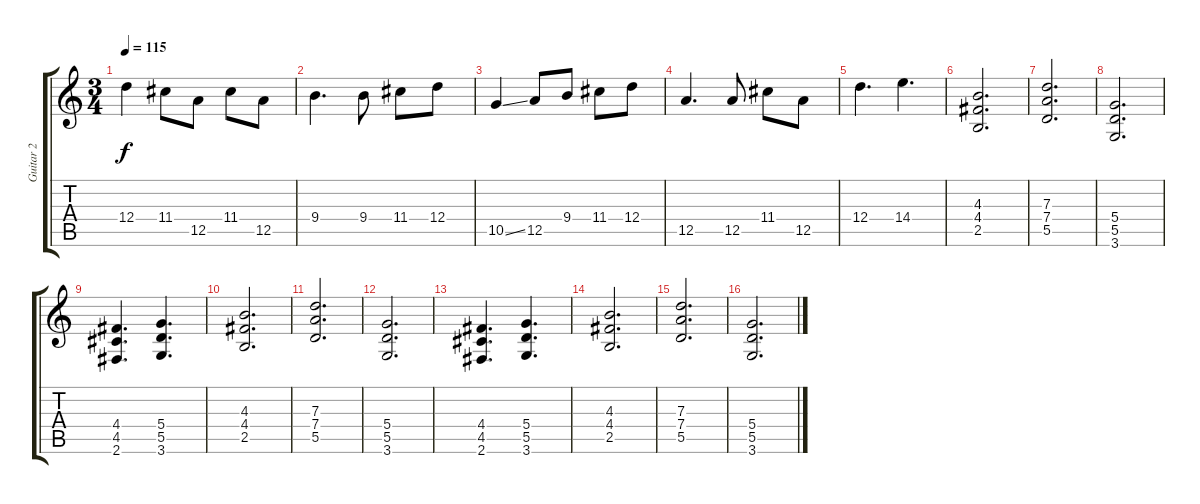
\track ("Guitar 2" "Guitar 2") {instrument overdrivenguitar}
\staff {score tabs}
\tuning (E4 B3 G3 D3 A2 E2) {hide}
\ts (3 4)
\tempo 115
\clef g2
\ks c
12.4.4{dy f} 11.4.8 12.5.8 11.4.8 12.5.8 |
9.4.4{d} 9.4.8 11.4.8 12.4.8 |
10.5{ss}.4 12.5.8 9.4.8 11.4.8 12.4.8 |
12.5.4{d} 12.5.8 11.4.8 12.5.8 |
12.4.4{d} 14.4.4{d} |
(4.3 4.4 2.5).2{d} |
(7.3 7.4 5.5).2{d} |
(5.4 5.5 3.6).2{d} |
(4.4 4.5 2.6).4{d} (5.4 5.5 3.6).4{d} |
(4.3 4.4 2.5).2{d} |
(7.3 7.4 5.5).2{d} |
(5.4 5.5 3.6).2{d} |
(4.4 4.5 2.6).4{d} (5.4 5.5 3.6).4{d} |
(4.3 4.4 2.5).2{d} |
(7.3 7.4 5.5).2{d} |
(5.4 5.5 3.6).2{d}
